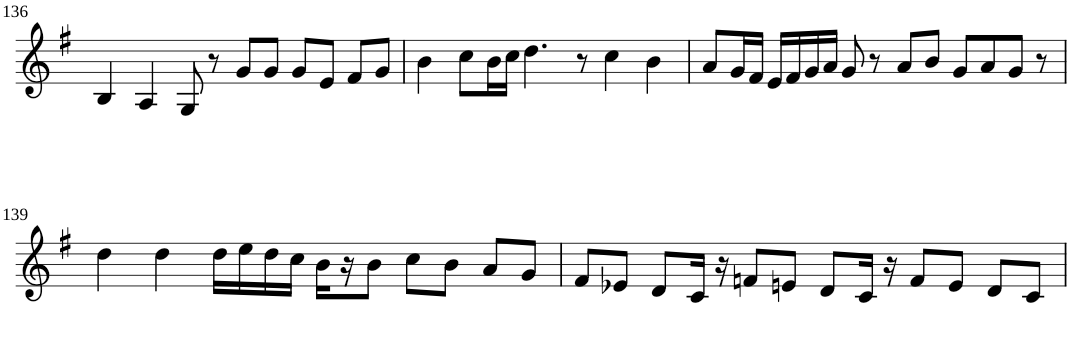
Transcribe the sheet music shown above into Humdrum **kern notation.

**kern
*part1
*staff1
*I"Violin
!!LO:PB:g=z
*clefG2
*k[f#]
*G:
*M6/4
=136
4B/
4A/
8G/
8r
8g/L
8g/J
8g/L
8e/J
8f#/L
8g/J
=137
4b\
8cc\L
16b\L
16cc\JJ
4.dd\
8r
4cc\
4b\
=138
8a/L
16g/L
16f#/JJ
16e/LL
16f#/
16g/
16a/JJ
8g/
8r
8a/L
8b/J
8g/L
8a/
8g/J
8r
!!LO:LB:g=z
=139
4dd\
4dd\
16dd\LL
16ee\
16dd\
16cc\JJ
16b\LL
16r
8b\J
8cc\L
8b\J
8a/L
8g/J
=140
8f#/L
8e-X/J
8d/L
16c/Jk
16r
8fn/L
8en/J
8d/L
16c/Jk
16r
8f/L
8e/J
8d/L
8c/J
=
*-
